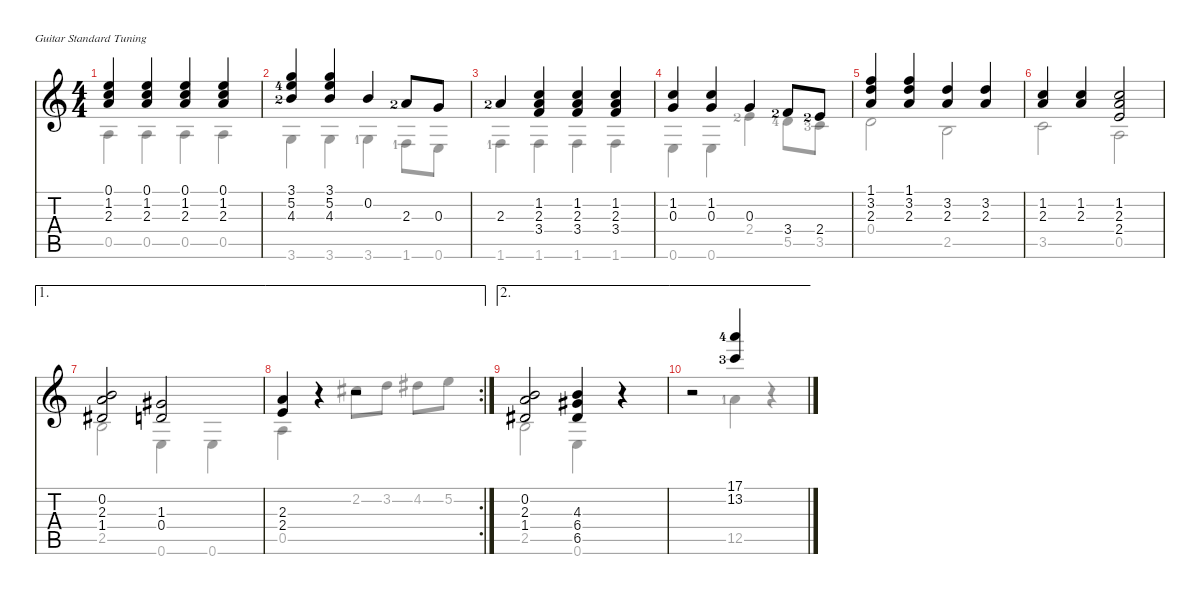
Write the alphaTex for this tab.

\defaultSystemsLayout 4
\hideDynamics
\bracketExtendMode nobrackets
\singleTrackTrackNamePolicy hidden
\multiTrackTrackNamePolicy hidden
\firstSystemTrackNameMode fullname
\firstSystemTrackNameOrientation horizontal
\otherSystemsTrackNameOrientation horizontal
\track ("2nd Guitar" "N-Gt") {instrument acousticguitarnylon}
\staff {score tabs}
\tuning (E4 B3 G3 D3 A2 E2)
\voice
\ts (4 4)
\tempo (120 hide)
\clef g2
\ks c
(0.1 1.2 2.3).4{dy mf} (2.3 1.2 0.1).4 (0.1 1.2 2.3).4 (2.3 1.2 0.1).4 |
(3.1 5.2{lf 5} 4.3{lf 3}).4 (4.3 5.2 3.1).4 0.2.4 2.3{lf 3}.8 0.3.8 |
2.3{lf 3}.4 (2.3 1.2 3.4).4 (2.3 1.2 3.4).4 (2.3 1.2 3.4).4 |
(1.2 0.3).4 (0.3 1.2).4 0.3.4 3.4{lf 3}.8 2.4{lf 3}.8 |
(1.1 3.2 2.3).4 (2.3 3.2 1.1).4 (3.2 2.3).4 (2.3 3.2).4 |
(2.3 1.2).4 (1.2 2.3).4 (1.2 2.3 2.4).2 |
\ae 1
(1.4 2.3 0.2).2 (1.3 0.4).2 |
\ae 1
\rc 2
(2.4 2.3).4 r.4 r.2 |
\ae 2
(1.4 2.3 0.2).2 (4.3 6.4 6.5).4 r.4 |
\ae 2
r.2 (13.2{lf 4} 17.1{lf 5}).4
\voice
\clef g2
\ottava regular
\simile none
\ks c
0.5.4{dy mf} 0.5.4 0.5.4 0.5.4 |
3.6.4 3.6.4 3.6{lf 2}.4 1.6{lf 2}.8 0.6.8 |
1.6{lf 2}.4 1.6.4 1.6.4 1.6.4 |
0.6.4 0.6.4 2.4{lf 3}.4 5.5{lf 5}.8 3.5{lf 4}.8 |
0.4.2 2.5.2 |
3.5.2 0.5.2 |
2.5.2 0.6.4 0.6.4 |
0.5.4 r.4 2.2.8 3.2.8 4.2.8 5.2.8 |
2.5.2 0.6.4 r.4 |
r.2 12.5{lf 2}.4 r.4
